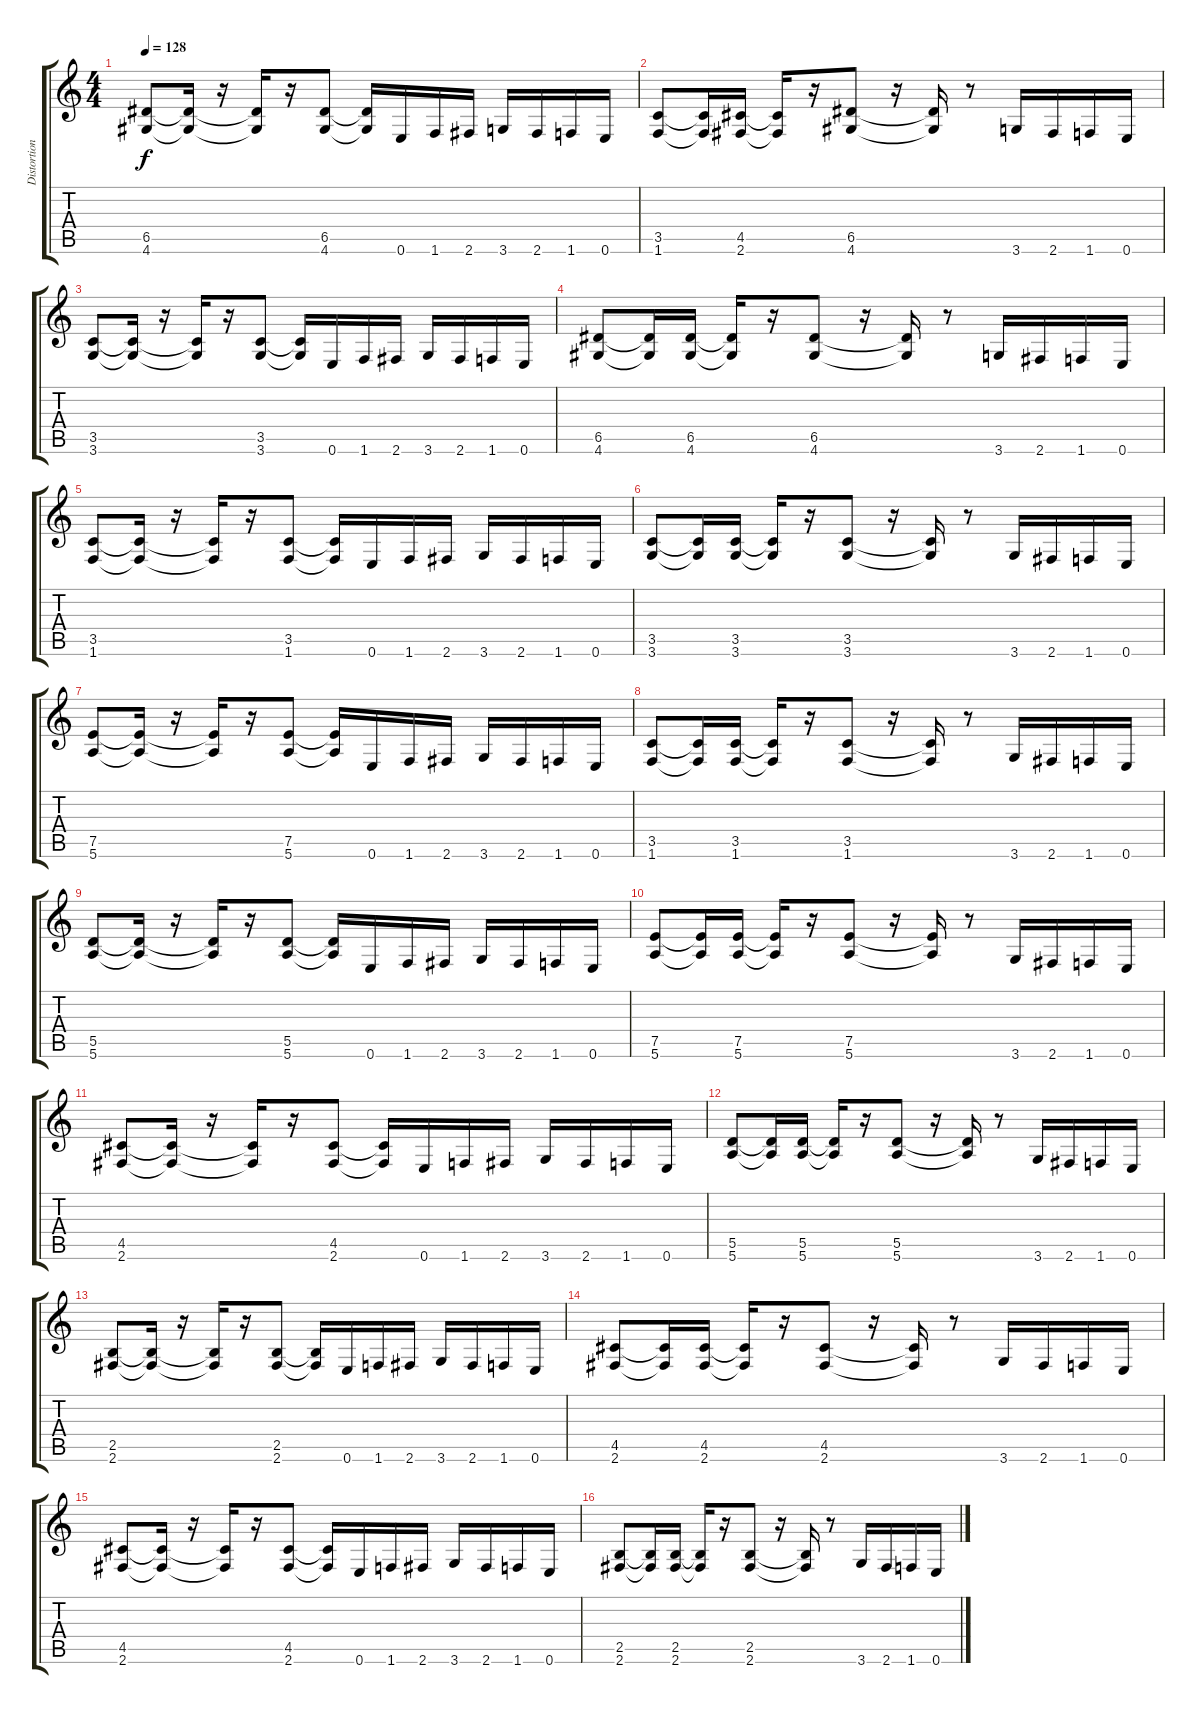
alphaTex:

\track ("Distortion - Rhytme" "Distortion") {instrument distortionguitar}
\staff {score tabs}
\tuning (E4 B3 G3 D3 A2 E2) {hide}
\ts (4 4)
\tempo 128
\clef g2
\ks c
(6.5 4.6).8{dy f} (6.5{t} 4.6{t}).16 r.16 (6.5{t} 4.6{t}).16 r.16 (6.5 4.6).8 (6.5{t} 4.6{t}).16 0.6.16 1.6.16 2.6.16 3.6.16 2.6.16 1.6.16 0.6.16 |
(3.5 1.6).8 (3.5{t} 1.6{t}).16 (4.5 2.6).16 (4.5{t} 2.6{t}).16 r.16 (6.5 4.6).8 r.16 (6.5{t} 4.6{t}).16 r.8 3.6.16 2.6.16 1.6.16 0.6.16 |
(3.5 3.6).8 (3.5{t} 3.6{t}).16 r.16 (3.5{t} 3.6{t}).16 r.16 (3.5 3.6).8 (3.5{t} 3.6{t}).16 0.6.16 1.6.16 2.6.16 3.6.16 2.6.16 1.6.16 0.6.16 |
(6.5 4.6).8 (6.5{t} 4.6{t}).16 (6.5 4.6).16 (6.5{t} 4.6{t}).16 r.16 (6.5 4.6).8 r.16 (6.5{t} 4.6{t}).16 r.8 3.6.16 2.6.16 1.6.16 0.6.16 |
(3.5 1.6).8 (3.5{t} 1.6{t}).16 r.16 (3.5{t} 1.6{t}).16 r.16 (3.5 1.6).8 (3.5{t} 1.6{t}).16 0.6.16 1.6.16 2.6.16 3.6.16 2.6.16 1.6.16 0.6.16 |
(3.5 3.6).8 (3.5{t} 3.6{t}).16 (3.5 3.6).16 (3.5{t} 3.6{t}).16 r.16 (3.5 3.6).8 r.16 (3.5{t} 3.6{t}).16 r.8 3.6.16 2.6.16 1.6.16 0.6.16 |
(7.5 5.6).8 (7.5{t} 5.6{t}).16 r.16 (7.5{t} 5.6{t}).16 r.16 (7.5 5.6).8 (7.5{t} 5.6{t}).16 0.6.16 1.6.16 2.6.16 3.6.16 2.6.16 1.6.16 0.6.16 |
(3.5 1.6).8 (3.5{t} 1.6{t}).16 (3.5 1.6).16 (3.5{t} 1.6{t}).16 r.16 (3.5 1.6).8 r.16 (3.5{t} 1.6{t}).16 r.8 3.6.16 2.6.16 1.6.16 0.6.16 |
(5.5 5.6).8 (5.5{t} 5.6{t}).16 r.16 (5.5{t} 5.6{t}).16 r.16 (5.5 5.6).8 (5.5{t} 5.6{t}).16 0.6.16 1.6.16 2.6.16 3.6.16 2.6.16 1.6.16 0.6.16 |
(7.5 5.6).8 (7.5{t} 5.6{t}).16 (7.5 5.6).16 (7.5{t} 5.6{t}).16 r.16 (7.5 5.6).8 r.16 (7.5{t} 5.6{t}).16 r.8 3.6.16 2.6.16 1.6.16 0.6.16 |
(4.5 2.6).8 (4.5{t} 2.6{t}).16 r.16 (4.5{t} 2.6{t}).16 r.16 (4.5 2.6).8 (4.5{t} 2.6{t}).16 0.6.16 1.6.16 2.6.16 3.6.16 2.6.16 1.6.16 0.6.16 |
(5.5 5.6).8 (5.5{t} 5.6{t}).16 (5.5 5.6).16 (5.5{t} 5.6{t}).16 r.16 (5.5 5.6).8 r.16 (5.5{t} 5.6{t}).16 r.8 3.6.16 2.6.16 1.6.16 0.6.16 |
(2.5 2.6).8 (2.5{t} 2.6{t}).16 r.16 (2.5{t} 2.6{t}).16 r.16 (2.5 2.6).8 (2.5{t} 2.6{t}).16 0.6.16 1.6.16 2.6.16 3.6.16 2.6.16 1.6.16 0.6.16 |
(4.5 2.6).8 (4.5{t} 2.6{t}).16 (4.5 2.6).16 (4.5{t} 2.6{t}).16 r.16 (4.5 2.6).8 r.16 (4.5{t} 2.6{t}).16 r.8 3.6.16 2.6.16 1.6.16 0.6.16 |
(4.5 2.6).8 (4.5{t} 2.6{t}).16 r.16 (4.5{t} 2.6{t}).16 r.16 (4.5 2.6).8 (4.5{t} 2.6{t}).16 0.6.16 1.6.16 2.6.16 3.6.16 2.6.16 1.6.16 0.6.16 |
(2.5 2.6).8 (2.5{t} 2.6{t}).16 (2.5 2.6).16 (2.5{t} 2.6{t}).16 r.16 (2.5 2.6).8 r.16 (2.5{t} 2.6{t}).16 r.8 3.6.16 2.6.16 1.6.16 0.6.16
